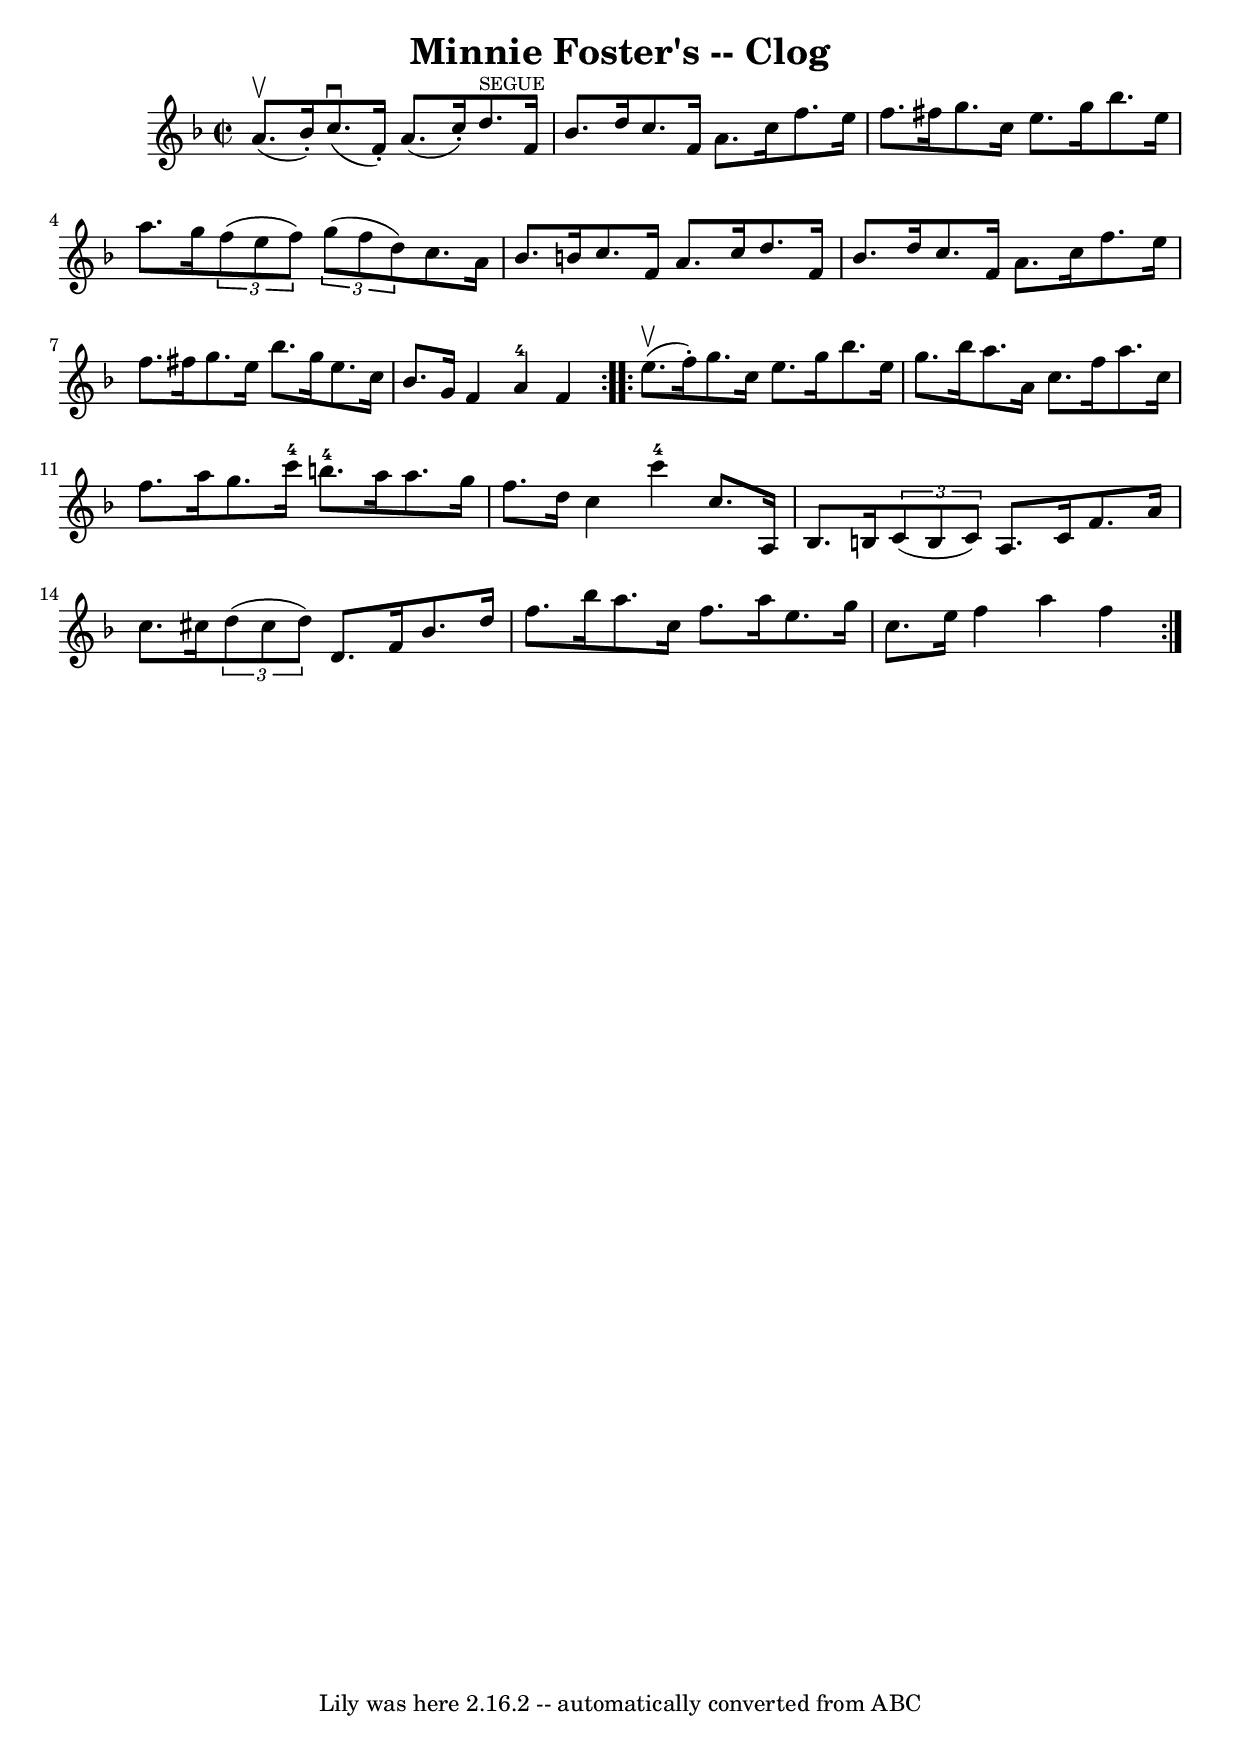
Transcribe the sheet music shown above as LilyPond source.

\version "2.16.2"
\include "Mammoth.ily"
\header {
  %% book = "Ryan's Mammoth Collection"
  crossRefNumber = "1"
  footnotes = "\\\\156 929"
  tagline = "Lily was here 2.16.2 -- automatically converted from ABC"
  title = "Minnie Foster's -- Clog"

}
voicedefault =  {



  \repeat volta 2 {

    \override Staff.TimeSignature #'style = #'C
    \time 2/2 
    \key f \major
    a'8.^\upbow(bes'16-.) |
    c''8.^\downbow(f'16-.) a'8. (c''16-.) d''8.^\segue f'16    
    bes'8. d''16    |
    c''8. f'16 a'8. c''16 f''8. e''16  
    f''8. fis''16    |
    g''8. c''16 e''8. g''16 bes''8.  
    e''16 a''8. g''16    |
    \times 2/3 { f''8 (e''8 f''8  
		) 
	       }   \times 2/3 { g''8 (f''8 d''8) 
			      } c''8. a'16 bes'8.    
    b'16    |
    c''8. f'16 a'8. c''16 d''8. f'16 bes'8.  
    d''16    |
    c''8. f'16 a'8. c''16 f''8. e''16 f''8. 
    fis''16    |
    g''8. e''16 bes''8. g''16 e''8. c''16   
    bes'8. g'16    |
    f'4 a'4-4 f'4  
  }     
  \repeat volta 2 {
    
    e''8.^\upbow(f''16-.) |
    g''8. c''16 e''8. g''16    
    bes''8. e''16 g''8. bes''16    |
    a''8. a'16 c''8.    
    f''16 a''8. c''16 f''8. a''16    |
    g''8. c'''16-4   
    b''8.-4 a''16 a''8. g''16 f''8. d''16    |
    c''4     
    c'''4-4 c''8. a16 bes8. b16    |
    \times 2/3 { c'8 (
		 b8 c'8) 
	       } a8. c'16 f'8. a'16 c''8. cis''16    |
    
    \times 2/3 { d''8 (cis''8 d''8) 
	       } d'8. f'16 bes'8.    
    d''16 f''8. bes''16    |
    a''8. c''16 f''8. a''16    
    e''8. g''16 c''8. e''16    |
    f''4 a''4 f''4  
  }   

}

\score{
  <<

    \context Staff="default"
    {
      \voicedefault 
      
    }

  >>
  \layout {
    
  }
  \midi {
  }

}
